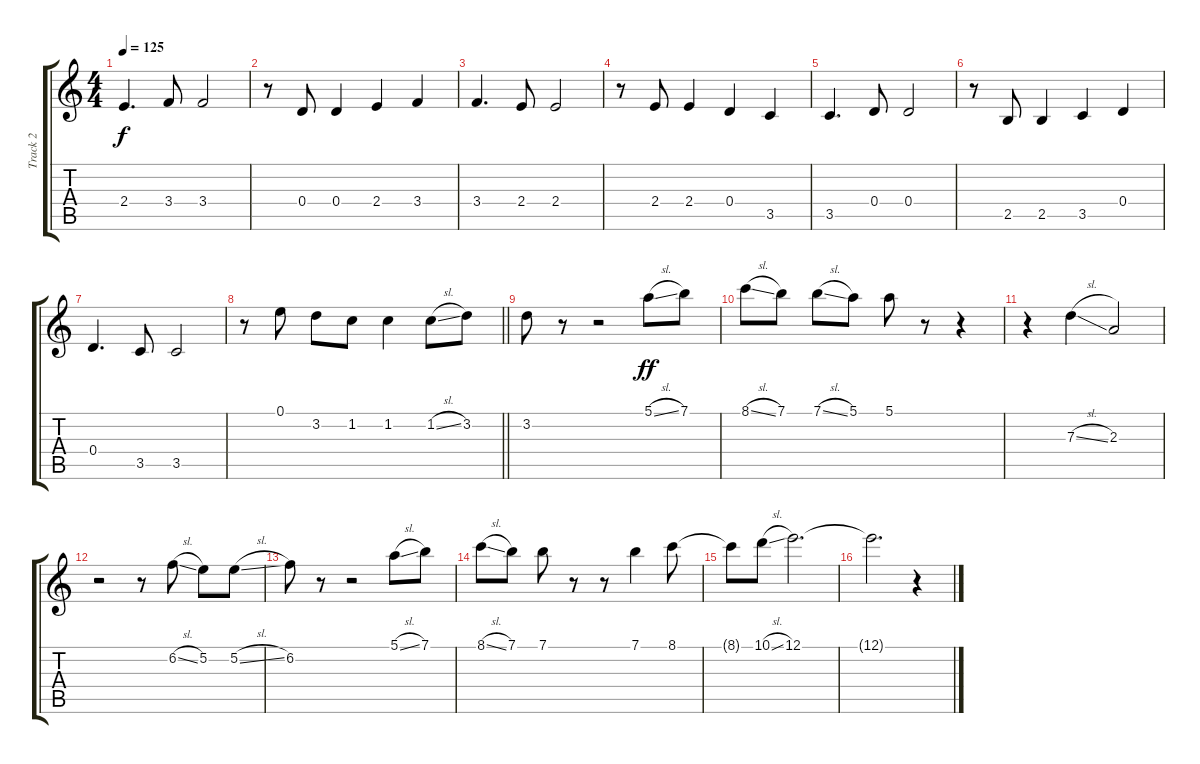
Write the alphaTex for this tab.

\track ("Track 2" "Track 2") {instrument acousticguitarnylon}
\staff {score tabs}
\tuning (E4 B3 G3 D3 A2 E2) {hide}
\ts (4 4)
\tempo 125
\clef g2
\ks c
2.4.4{d dy f} 3.4.8 3.4.2 |
r.8 0.4.8 0.4.4 2.4.4 3.4.4 |
3.4.4{d} 2.4.8 2.4.2 |
r.8 2.4.8 2.4.4 0.4.4 3.5.4 |
3.5.4{d} 0.4.8 0.4.2 |
r.8 2.5.8 2.5.4 3.5.4 0.4.4 |
0.4.4{d} 3.5.8 3.5.2 |
\barLineRight lightlight
r.8 0.1.8 3.2.8 1.2.8 1.2.4 1.2{sl}.8 3.2.8 |
3.2.8 r.8 r.2 5.1{sl}.8{dy ff} 7.1.8 |
8.1{sl}.8 7.1.8 7.1{sl}.8 5.1.8 5.1.8 r.8 r.4 |
r.4 7.3{sl}.4 2.3.2 |
r.2 r.8 6.2{sl}.8 5.2.8 5.2{sl}.8 |
6.2.8 r.8 r.2 5.1{sl}.8 7.1.8 |
8.1{sl}.8 7.1.8 7.1.8 r.8 r.8 7.1.4 8.1.8 |
8.1{t}.8 10.1{sl}.8 12.1.2{d} |
12.1{t}.2{d} r.4
